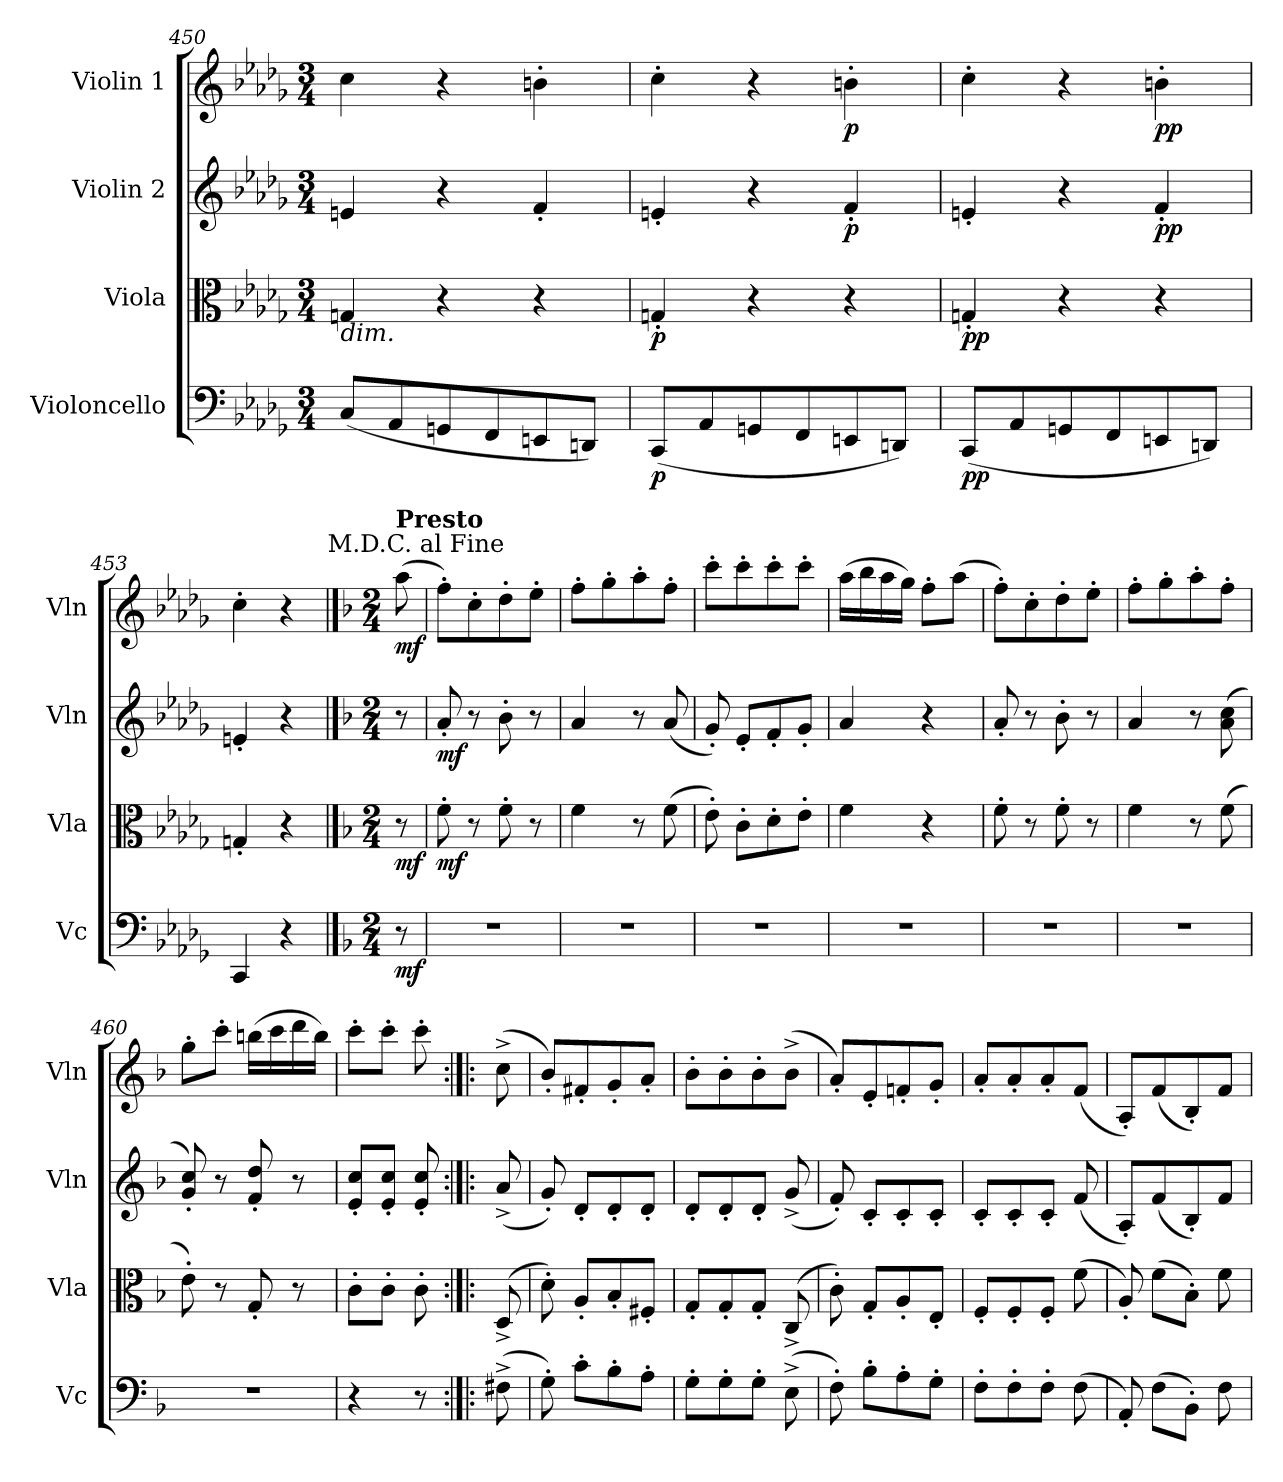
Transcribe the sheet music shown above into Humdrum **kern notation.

**kern	**dynam	**kern	**dynam	**kern	**dynam	**kern	**dynam
*part4	*part4	*part3	*part3	*part2	*part2	*part1	*part1
*staff4	*staff4	*staff3	*staff3	*staff2	*staff2	*staff1	*staff1
*I"Violoncello	*	*I"Viola	*	*I"Violin 2	*	*I"Violin 1	*
*I'Vc	*	*I'Vla	*	*I'Vln	*	*I'Vln	*
*clefF4	*	*clefC3	*	*clefG2	*	*clefG2	*
*k[b-e-a-d-g-]	*	*k[b-e-a-d-g-]	*	*k[b-e-a-d-g-]	*	*k[b-e-a-d-g-]	*
*M3/4	*	*M3/4	*	*M3/4	*	*M3/4	*
=450	=450	=450	=450	=450	=450	=450	=450
!	!	!LO:TX:b:i:t=dim.	!	!	!	!	!
(<8C/L	.	4Gn/	.	4en/	.	4cc\	.
8AA-/	.	.	.	.	.	.	.
8GGn/	.	4r	.	4r	.	4r	.
8FF/	.	.	.	.	.	.	.
8EEn/	.	4r	.	4f'/	.	4bn'\	.
8DDn/J)	.	.	.	.	.	.	.
=451	=451	=451	=451	=451	=451	=451	=451
!	!LO:DY:b	!	!LO:DY:b	!	!	!	!
(<8CC/L	p	4Gn'/	p	4en'/	.	4cc'\	.
8AA-/	.	.	.	.	.	.	.
8GGn/	.	4r	.	4r	.	4r	.
8FF/	.	.	.	.	.	.	.
!	!	!	!	!	!LO:DY:b	!	!LO:DY:b
8EEn/	.	4r	.	4f'/	p	4bn'\	p
8DDn/J)	.	.	.	.	.	.	.
=452	=452	=452	=452	=452	=452	=452	=452
!	!LO:DY:b	!	!LO:DY:b	!	!	!	!
(<8CC/L	pp	4Gn'/	pp	4en'/	.	4cc'\	.
8AA-/	.	.	.	.	.	.	.
8GGn/	.	4r	.	4r	.	4r	.
8FF/	.	.	.	.	.	.	.
!	!	!	!	!	!LO:DY:b	!	!LO:DY:b
8EEn/	.	4r	.	4f'/	pp	4bn'\	pp
8DDn/J)	.	.	.	.	.	.	.
=453	=453	=453	=453	=453	=453	=453	=453
4CC/	.	4Gn'/	.	4en'/	.	4cc'\	.
4r	.	4r	.	4r	.	4r	.
!	!	!	!	!	!	!LO:TX:a:t=M.D.C. al Fine	!
!!LO:PB:g=z
==453X8	==453X8	==453X8	==453X8	==453X8	==453X8	==453X8	==453X8
*k[b-]	*	*k[b-]	*	*k[b-]	*	*k[b-]	*
*M2/4	*	*M2/4	*	*M2/4	*	*M2/4	*
*	*	*	*	*	*	*MM96	*
!	!	!	!	!	!	!LO:TX:a:B:t=Presto	!
!	!LO:DY:b	!	!LO:DY:b	!	!	!	!LO:DY:b
8r	mf	8r	mf	8r	.	(>8aa\	mf
=454	=454	=454	=454	=454	=454	=454	=454
!	!	!	!LO:DY:b	!	!LO:DY:b	!	!
2r	.	8f'\	mf	8a'/	mf	8ff'\L)	.
.	.	8r	.	8r	.	8cc'\	.
.	.	8f'\	.	8b-'\	.	8dd'\	.
.	.	8r	.	8r	.	8ee'\J	.
=455	=455	=455	=455	=455	=455	=455	=455
2r	.	4f\	.	4a/	.	8ff'\L	.
.	.	.	.	.	.	8gg'\	.
.	.	8r	.	8r	.	8aa'\	.
.	.	(>8f\	.	(<8a/	.	8ff'\J	.
=456	=456	=456	=456	=456	=456	=456	=456
2r	.	8e'\)	.	8g'/)	.	8ccc'\L	.
.	.	8c'\L	.	8e'/L	.	8ccc'\	.
.	.	8d'\	.	8f'/	.	8ccc'\	.
.	.	8e'\J	.	8g'/J	.	8ccc'\J	.
=457	=457	=457	=457	=457	=457	=457	=457
2r	.	4f\	.	4a/	.	(>16aa\LL	.
.	.	.	.	.	.	16bb-\	.
.	.	.	.	.	.	16aa\	.
.	.	.	.	.	.	16gg\JJ)	.
.	.	4r	.	4r	.	8ff'\L	.
.	.	.	.	.	.	(>8aa\J	.
=458	=458	=458	=458	=458	=458	=458	=458
2r	.	8f'\	.	8a'/	.	8ff'\L)	.
.	.	8r	.	8r	.	8cc'\	.
.	.	8f'\	.	8b-'\	.	8dd'\	.
.	.	8r	.	8r	.	8ee'\J	.
=459	=459	=459	=459	=459	=459	=459	=459
2r	.	4f\	.	4a/	.	8ff'\L	.
.	.	.	.	.	.	8gg'\	.
.	.	8r	.	8r	.	8aa'\	.
.	.	(>8f\	.	(>8a\ 8cc\	.	8ff'\J	.
=460	=460	=460	=460	=460	=460	=460	=460
2r	.	8e'\)	.	8g/' 8cc/')	.	8gg'\L	.
.	.	8r	.	8r	.	8ccc'\J	.
.	.	8G'/	.	8f/' 8dd/'	.	(>16bbn\LL	.
.	.	.	.	.	.	16ccc\	.
.	.	8r	.	8r	.	16ddd\	.
.	.	.	.	.	.	16bb\JJ)	.
=461	=461	=461	=461	=461	=461	=461	=461
4r	.	8c'\L	.	8e/' 8cc/'L	.	8ccc'\L	.
.	.	8c'\J	.	8e/' 8cc/'J	.	8ccc'\J	.
8r	.	8c'\	.	8e/' 8cc/'	.	8ccc'\	.
!!LO:LB:g=z
=461X9:|!|:	=461X9:|!|:	=461X9:|!|:	=461X9:|!|:	=461X9:|!|:	=461X9:|!|:	=461X9:|!|:	=461X9:|!|:
(>8F#X^\	.	(<8D^/	.	(<8a^/	.	(>8cc^\	.
=462	=462	=462	=462	=462	=462	=462	=462
8G'\)	.	8d'\)	.	8g'/)	.	8b-'/L)	.
8c'\L	.	8A'/L	.	8d'/L	.	8f#X'/	.
8B-'\	.	8B-'/	.	8d'/	.	8g'/	.
8A'\J	.	8F#X'/J	.	8d'/J	.	8a'/J	.
=463	=463	=463	=463	=463	=463	=463	=463
8G'\L	.	8G'/L	.	8d'/L	.	8b-'\L	.
8G'\	.	8G'/	.	8d'/	.	8b-'\	.
8G'\J	.	8G'/J	.	8d'/J	.	8b-'\	.
(>8E^\	.	(<8C^/	.	(<8g^/	.	(>8b-^\J	.
=464	=464	=464	=464	=464	=464	=464	=464
8F'\)	.	8c'\)	.	8f'/)	.	8a'/L)	.
8B-'\L	.	8G'/L	.	8c'/L	.	8e'/	.
8A'\	.	8A'/	.	8c'/	.	8fn'/	.
8G'\J	.	8E'/J	.	8c'/J	.	8g'/J	.
=465	=465	=465	=465	=465	=465	=465	=465
8F'\L	.	8F'/L	.	8c'/L	.	8a'/L	.
8F'\	.	8F'/	.	8c'/	.	8a'/	.
8F'\J	.	8F'/J	.	8c'/J	.	8a'/	.
(>8F\	.	(>8f\	.	(<8f/	.	(<8f/J	.
=466	=466	=466	=466	=466	=466	=466	=466
8AA'/)	.	8A'/)	.	8A'/L)	.	8A'/L)	.
(>8F\L	.	(>8f\L	.	(<8f/	.	(<8f/	.
8BB-'\J)	.	8B-'\J)	.	8B-'/)	.	8B-'/)	.
8F\	.	8f\	.	8f/J	.	8f/J	.
=	=	=	=	=	=	=	=
*-	*-	*-	*-	*-	*-	*-	*-
